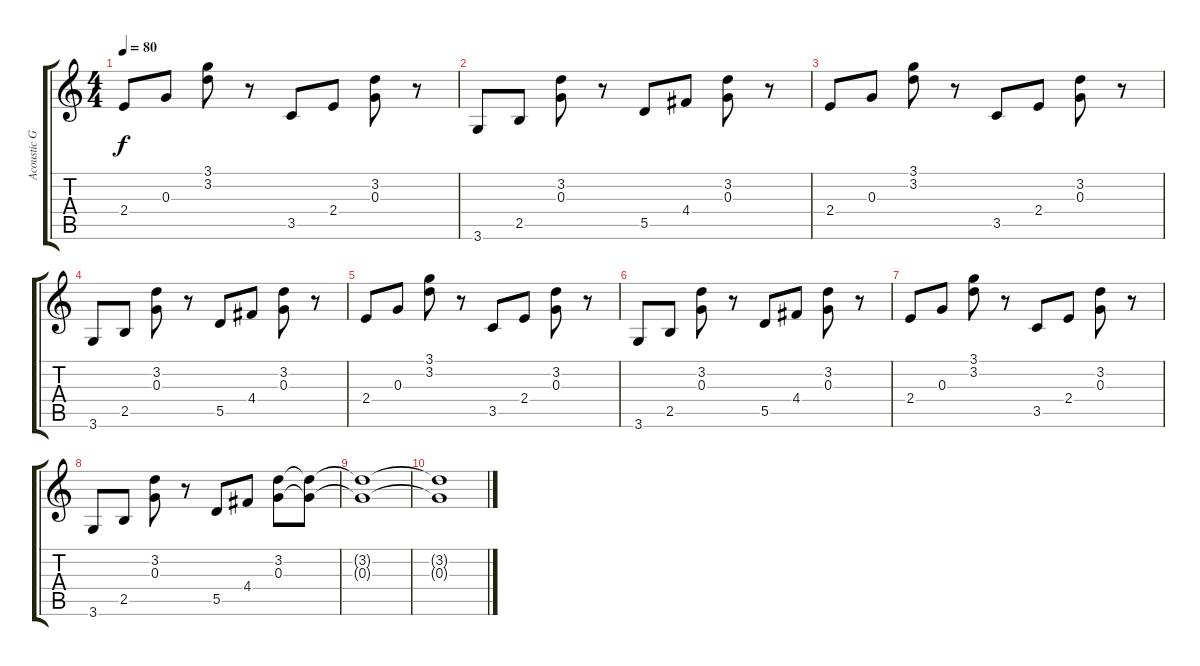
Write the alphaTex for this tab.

\track ("Acoustic Guitar" "Acoustic G") {instrument acousticguitarnylon}
\staff {score tabs}
\tuning (E4 B3 G3 D3 A2 E2) {hide}
\ts (4 4)
\tempo 80
\clef g2
\ks c
2.4.8{dy f} 0.3.8 (3.1 3.2).8 r.8 3.5.8 2.4.8 (3.2 0.3).8 r.8 |
3.6.8 2.5.8 (3.2 0.3).8 r.8 5.5.8 4.4.8 (3.2 0.3).8 r.8 |
2.4.8 0.3.8 (3.1 3.2).8 r.8 3.5.8 2.4.8 (3.2 0.3).8 r.8 |
3.6.8 2.5.8 (3.2 0.3).8 r.8 5.5.8 4.4.8 (3.2 0.3).8 r.8 |
2.4.8 0.3.8 (3.1 3.2).8 r.8 3.5.8 2.4.8 (3.2 0.3).8 r.8 |
3.6.8 2.5.8 (3.2 0.3).8 r.8 5.5.8 4.4.8 (3.2 0.3).8 r.8 |
2.4.8 0.3.8 (3.1 3.2).8 r.8 3.5.8 2.4.8 (3.2 0.3).8 r.8 |
3.6.8 2.5.8 (3.2 0.3).8 r.8 5.5.8 4.4.8 (3.2 0.3).8 (3.2{t} 0.3{t}).8 |
(3.2{t} 0.3{t}).1 |
(3.2{t} 0.3{t}).1
